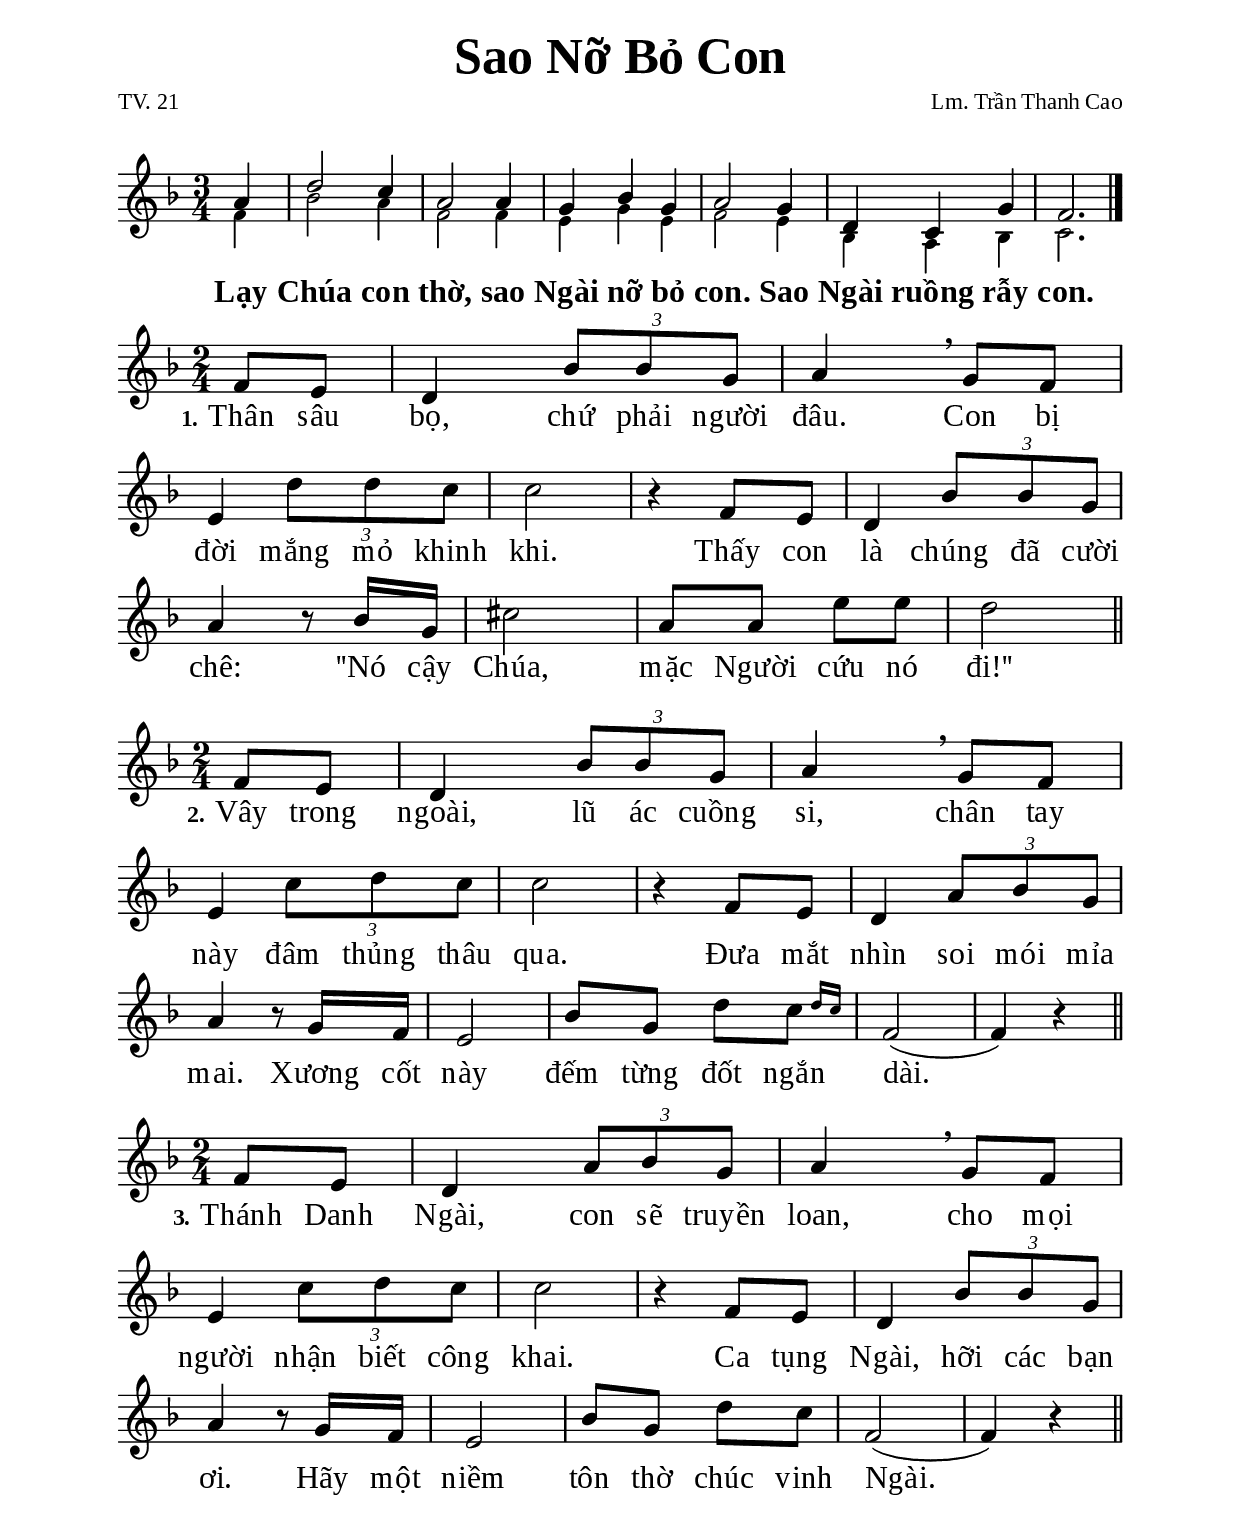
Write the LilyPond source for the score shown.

% Cài đặt chung
\version "2.20.0"
\include "english.ly"

\header {
  title = \markup { \fontsize #3 "Sao Nỡ Bỏ Con" }
  poet = "TV. 21"
  composer = "Lm. Trần Thanh Cao"
  arranger = " "
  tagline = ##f
}

\paper {
  #(set-paper-size "a4")
  top-margin = 10\mm
  bottom-margin = 10\mm
  left-margin = 20\mm
  right-margin = 20\mm
  indent = #0
  #(define fonts
    (make-pango-font-tree
      "Liberation Serif"
      "Liberation Serif"
      "Liberation Serif"
      (/ 20 20)))
  page-count = #1
}

% Nhạc điệp khúc
nhacDiepKhucSop= \relative c'' {
  \partial 4 a4 |
  d2 c4 |
  a2 a4 |
  g bf g |
  a2 g4 |
  d c g' |
  f2. \bar "|."
}

nhacDiepKhucBas = \relative c' {
  \partial 4 f4 |
  bf2 a4 |
  f2 f4 |
  e g e |
  f2 e4 |
  bf a bf |
  c2.
}

% Nhạc phiên khúc
nhacPhienKhucMot = \relative c' {
  \partial 4 f8 e |
  d4 \tuplet 3/2 { bf'8 bf g } |
  a4 \breathe g8 f |
  e4 \tuplet 3/2 { d'8 d c } |
  c2 |
  r4 f,8 e |
  d4 \tuplet 3/2 { bf'8 bf g } |
  a4 r8 bf16 g |
  cs2 |
  a8 a e' e |
  d2 \bar "||"
}

nhacPhienKhucHai = \relative c' {
  \partial 4 f8 e |
  d4 \tuplet 3/2 { bf'8 bf g } |
  a4 \breathe g8 f |
  e4 \tuplet 3/2 { c'8 d c } |
  c2 |
  r4 f,8 e |
  d4 \tuplet 3/2 { a'8 bf g } |
  a4 r8 g16 f |
  e2 |
  bf'8 g d' \afterGrace c {d16 [c]} |
  f,2 ( |
  f4) r \bar "||"
}

nhacPhienKhucBa = \relative c' {
  \partial 4 f8 e |
  d4 \tuplet 3/2 { a'8 bf g } |
  a4 \breathe g8 f |
  e4 \tuplet 3/2 { c'8 d c } |
  c2 |
  r4 f,8 e |
  d4 \tuplet 3/2 { bf'8 bf g } |
  a4 r8 g16 f |
  e2 |
  bf'8 g d' c |
  f,2 ( |
  f4) r \bar "||"
}

% Lời điệp khúc
loiDiepKhuc = \lyricmode {
  Lạy Chúa con thờ, sao Ngài nỡ bỏ con.
  Sao Ngài ruồng rẫy con.
}

% Lời phiên khúc
loiPhienKhucMot = \lyricmode {
  \set stanza = #"1."
  Thân sâu bọ, chứ phải người đâu.
  Con bị đời mắng mỏ khinh khi.
  Thấy con là chúng đã cười chê:
  ''Nó cậy Chúa, mặc Người cứu nó đi!''
}

loiPhienKhucHai = \lyricmode {
  \set stanza = #"2."
  Vây trong ngoài, lũ ác cuồng si,
  chân tay này đâm thủng thâu qua.
  Đưa mắt nhìn soi mói mỉa mai.
  Xương cốt này đếm từng đốt ngắn dài.
}

loiPhienKhucBa = \lyricmode {
  \set stanza = #"3."
  Thánh Danh Ngài, con sẽ truyền loan,
  cho mọi người nhận biết công khai.
  Ca tụng Ngài, hỡi các bạn ơi.
  Hãy một niềm tôn thờ chúc vinh Ngài.
}


% Dàn trang
\score {
  \new ChoirStaff <<
    \new Staff = diepKhuc \with {
        \consists "Merge_rests_engraver"
        \magnifyStaff #(magstep +1)
      }
      <<
      \new Voice = beSop {
        \voiceOne \key f \major \time 3/4 \nhacDiepKhucSop
      }
      \new Voice = beBas {
        \override NoteHead.font-size = #-2
        \voiceTwo \key f \major \time 3/4 \nhacDiepKhucBas
      }
    >>
    \new Lyrics \lyricsto beSop \loiDiepKhuc
  >>
  \layout {
    \override Lyrics.LyricText.font-series = #'bold
    \override Lyrics.LyricText.font-size = #+3
    \override Lyrics.LyricSpace.minimum-distance = #0.8
    \override Score.BarNumber.break-visibility = ##(#f #f #f)
  }
}

\score {
  \new ChoirStaff <<
    \new Staff = phienKhuc \with {
        \magnifyStaff #(magstep +1)
      }
      <<
      \new Voice = beSop {
        \key f \major \time 2/4 \nhacPhienKhucMot
      }
    >>
    \new Lyrics \lyricsto beSop \loiPhienKhucMot
  >>
  \layout {
    %\override Staff.TimeSignature.transparent = ##t
    \override Lyrics.LyricText.font-size = #+3
    \override Lyrics.LyricSpace.minimum-distance = #2.0
    \override Score.BarNumber.break-visibility = ##(#f #f #f)
  }
}

\score {
  \new ChoirStaff <<
    \new Staff = phienKhuc \with {
        \magnifyStaff #(magstep +1)
      }
      <<
      \new Voice = beSop {
        \key f \major \time 2/4 \nhacPhienKhucHai
      }
    >>
    \new Lyrics \lyricsto beSop \loiPhienKhucHai
  >>
  \layout {
    %\override Staff.TimeSignature.transparent = ##t
    \override Lyrics.LyricText.font-size = #+3
    \override Lyrics.LyricSpace.minimum-distance = #2.0
    \override Score.BarNumber.break-visibility = ##(#f #f #f)
  }
}

\score {
  \new ChoirStaff <<
    \new Staff = phienKhuc \with {
        \magnifyStaff #(magstep +1)
      }
      <<
      \new Voice = beSop {
        \key f \major \time 2/4 \nhacPhienKhucBa
      }
    >>
    \new Lyrics \lyricsto beSop \loiPhienKhucBa
  >>
  \layout {
    %\override Staff.TimeSignature.transparent = ##t
    \override Lyrics.LyricText.font-size = #+3
    \override Lyrics.LyricSpace.minimum-distance = #2.0
    \override Score.BarNumber.break-visibility = ##(#f #f #f)
  }
}
